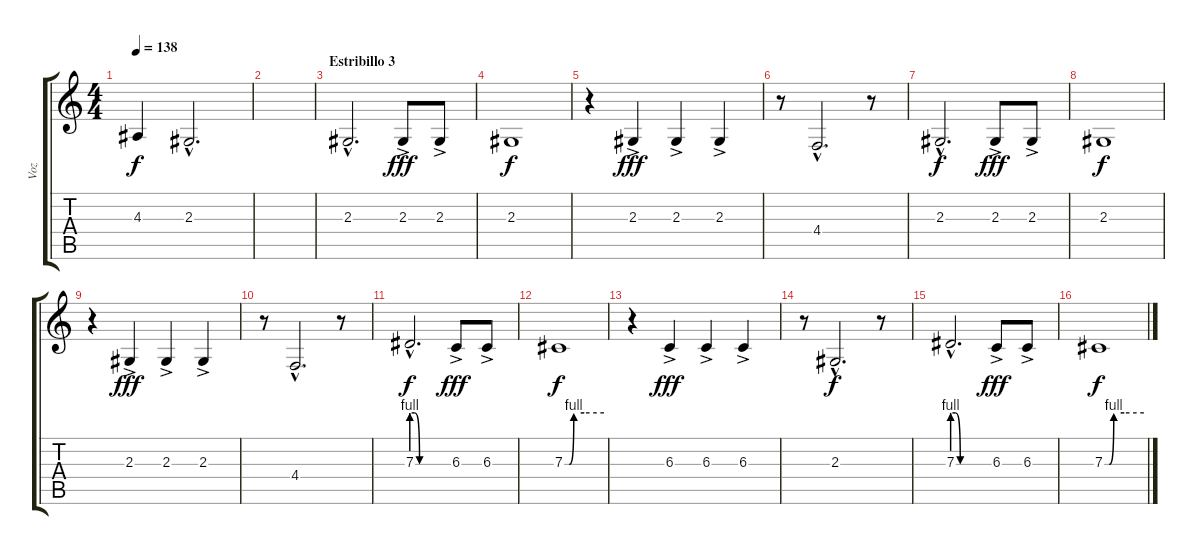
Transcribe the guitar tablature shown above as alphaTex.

\track ("Voz" "Voz") {instrument flute}
\staff {score tabs}
\tuning (Eb4 Bb3 Gb3 Db3 Ab2 Eb2) {hide}
\ts (4 4)
\tempo 138
\clef g2
\ks c
4.3.4{dy f} 2.3{hac}.2{d} |
|
\section ("" "Estribillo 3")
2.3{hac}.2{d} 2.3{ac}.8{dy fff} 2.3{ac}.8 |
2.3.1{dy f} |
r.4 2.3{ac}.4{dy fff} 2.3{ac}.4 2.3{ac}.4 |
r.8 4.4{hac}.2{d} r.8 |
2.3{hac}.2{d dy f} 2.3{ac}.8{dy fff} 2.3{ac}.8 |
2.3.1{dy f} |
r.4 2.3{ac}.4{dy fff} 2.3{ac}.4 2.3{ac}.4 |
r.8 4.4{hac}.2{d} r.8 |
7.3{be (custom 0 4 5 4 13 0 60 0) hac}.2{d dy f} 6.3{ac}.8{dy fff} 6.3{ac}.8 |
7.3{be (custom 0 0 7 0 14 4 30 4 60 4)}.1{dy f} |
r.4 6.3{ac}.4{dy fff} 6.3{ac}.4 6.3{ac}.4 |
r.8 2.3{hac}.2{d dy f} r.8 |
7.3{be (custom 0 4 5 4 13 0 60 0) hac}.2{d} 6.3{ac}.8{dy fff} 6.3{ac}.8 |
7.3{be (custom 0 0 7 0 14 4 30 4 60 4)}.1{dy f}
